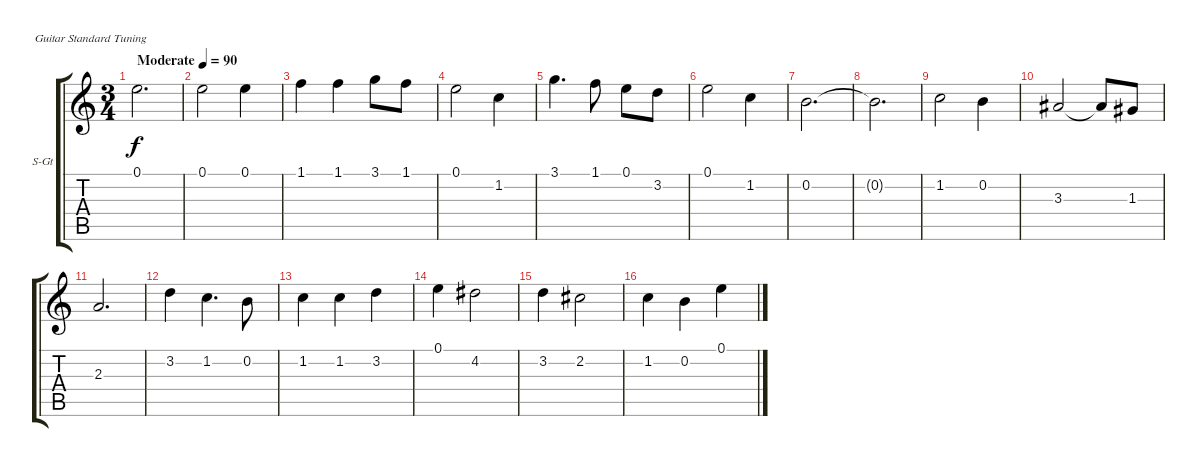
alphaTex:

\bracketExtendMode groupsimilarinstruments
\firstSystemTrackNameOrientation horizontal
\otherSystemsTrackNameOrientation horizontal
\track ("Äîðîæêà 2" "S-Gt") {instrument acousticgrandpiano}
\staff {score tabs}
\tuning (E4 B3 G3 D3 A2 E2)
\displaytranspose 12
\ts (3 4)
\beaming (8 2 2 2)
\tempo (90 "Moderate")
\clef g2
\ks c
0.1.2{d dy f instrument acousticgrandpiano} |
0.1.2 0.1.4 |
1.1.4 1.1.4 3.1.8 1.1.8 |
0.1.2 1.2.4 |
3.1.4{d} 1.1.8 0.1.8 3.2.8 |
0.1.2 1.2.4 |
0.2.2{d} |
0.2{t}.2{d} |
1.2.2 0.2.4 |
3.3.2 3.3{t}.8 1.3.8 |
2.3.2{d} |
3.2.4 1.2.4{d} 0.2.8 |
1.2.4 1.2.4 3.2.4 |
0.1.4 4.2.2 |
3.2.4 2.2.2 |
1.2.4 0.2.4 0.1.4
